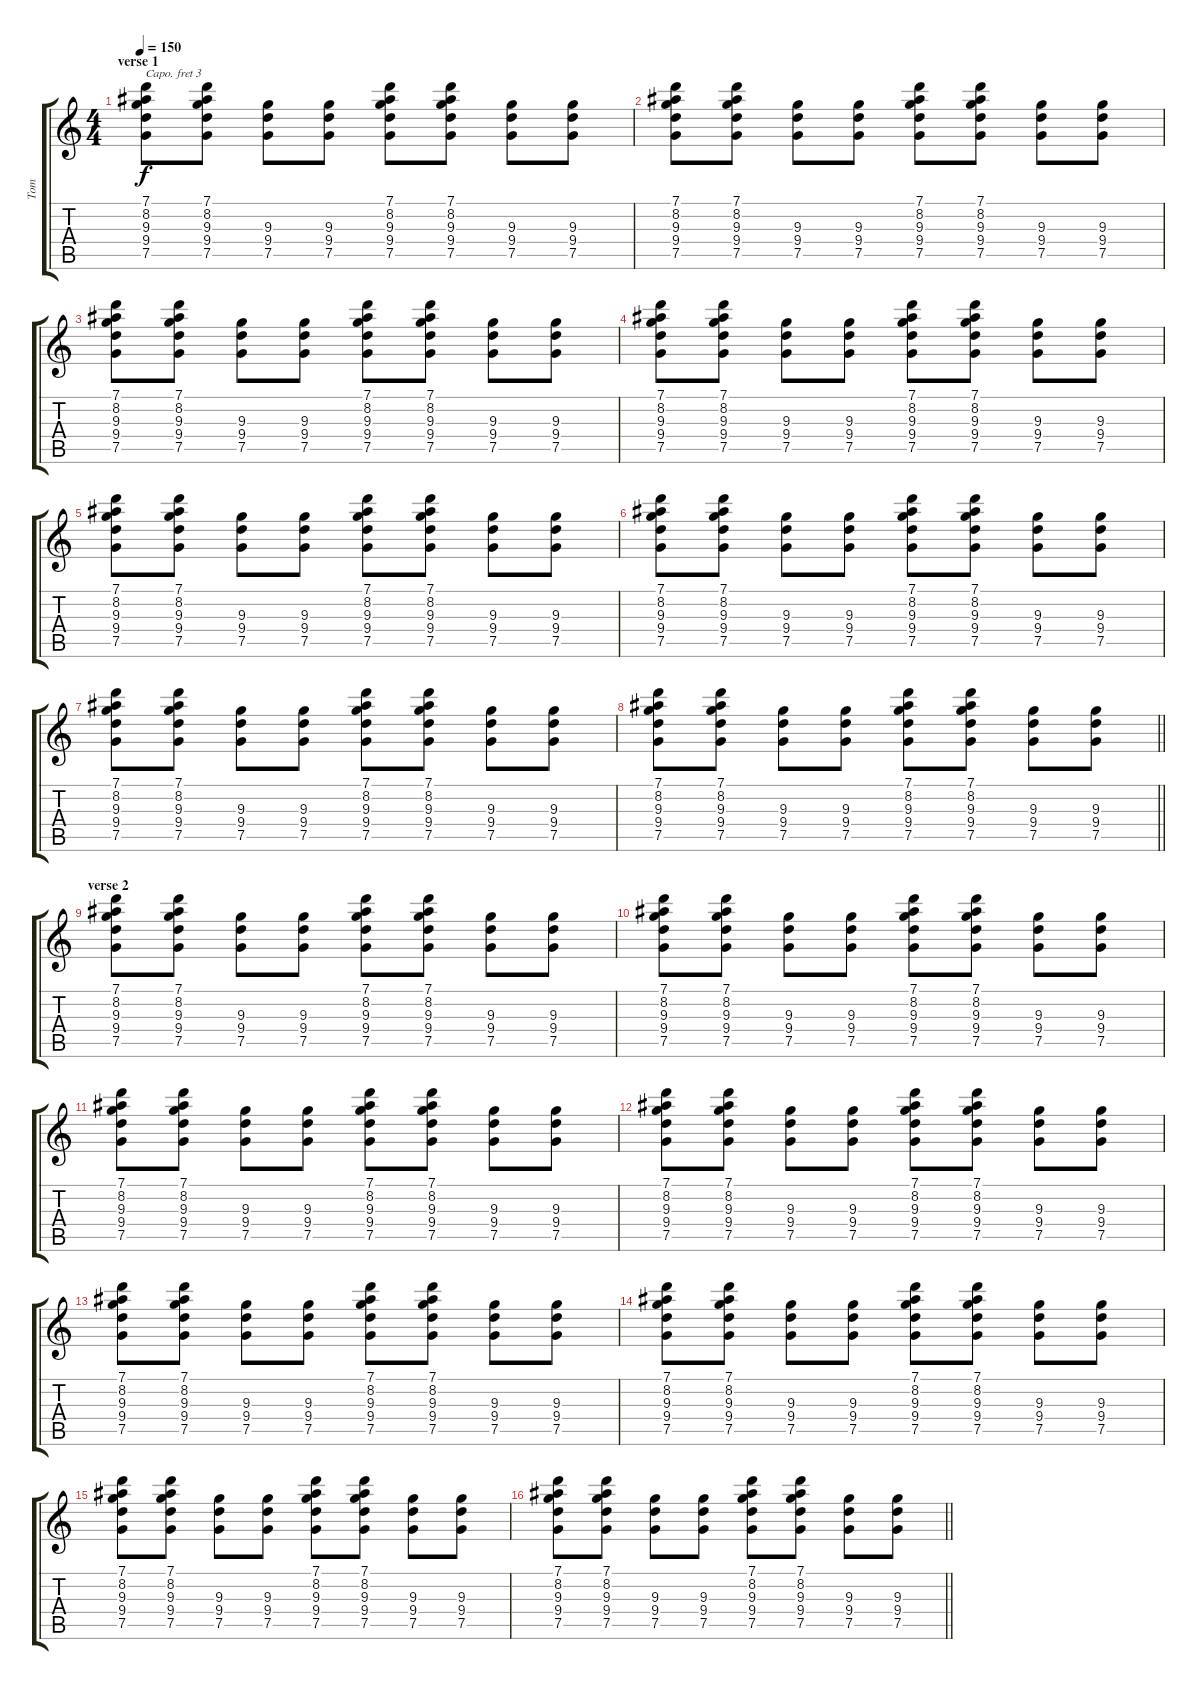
\track ("Tom" "Tom") {instrument electricguitarjazz}
\staff {score tabs}
\capo 3
\tuning (E4 B3 G3 D3 A2 E2) {hide}
\ts (4 4)
\section ("" "verse 1")
\tempo 150
\clef g2
\ks c
(7.1 8.2 9.3 9.4 7.5).8{dy f} (7.1 8.2 9.3 9.4 7.5).8 (9.3 9.4 7.5).8 (9.3 9.4 7.5).8 (7.1 8.2 9.3 9.4 7.5).8 (7.1 8.2 9.3 9.4 7.5).8 (9.3 9.4 7.5).8 (9.3 9.4 7.5).8 |
(7.1 8.2 9.3 9.4 7.5).8 (7.1 8.2 9.3 9.4 7.5).8 (9.3 9.4 7.5).8 (9.3 9.4 7.5).8 (7.1 8.2 9.3 9.4 7.5).8 (7.1 8.2 9.3 9.4 7.5).8 (9.3 9.4 7.5).8 (9.3 9.4 7.5).8 |
(7.1 8.2 9.3 9.4 7.5).8 (7.1 8.2 9.3 9.4 7.5).8 (9.3 9.4 7.5).8 (9.3 9.4 7.5).8 (7.1 8.2 9.3 9.4 7.5).8 (7.1 8.2 9.3 9.4 7.5).8 (9.3 9.4 7.5).8 (9.3 9.4 7.5).8 |
(7.1 8.2 9.3 9.4 7.5).8 (7.1 8.2 9.3 9.4 7.5).8 (9.3 9.4 7.5).8 (9.3 9.4 7.5).8 (7.1 8.2 9.3 9.4 7.5).8 (7.1 8.2 9.3 9.4 7.5).8 (9.3 9.4 7.5).8 (9.3 9.4 7.5).8 |
(7.1 8.2 9.3 9.4 7.5).8 (7.1 8.2 9.3 9.4 7.5).8 (9.3 9.4 7.5).8 (9.3 9.4 7.5).8 (7.1 8.2 9.3 9.4 7.5).8 (7.1 8.2 9.3 9.4 7.5).8 (9.3 9.4 7.5).8 (9.3 9.4 7.5).8 |
(7.1 8.2 9.3 9.4 7.5).8 (7.1 8.2 9.3 9.4 7.5).8 (9.3 9.4 7.5).8 (9.3 9.4 7.5).8 (7.1 8.2 9.3 9.4 7.5).8 (7.1 8.2 9.3 9.4 7.5).8 (9.3 9.4 7.5).8 (9.3 9.4 7.5).8 |
(7.1 8.2 9.3 9.4 7.5).8 (7.1 8.2 9.3 9.4 7.5).8 (9.3 9.4 7.5).8 (9.3 9.4 7.5).8 (7.1 8.2 9.3 9.4 7.5).8 (7.1 8.2 9.3 9.4 7.5).8 (9.3 9.4 7.5).8 (9.3 9.4 7.5).8 |
\barLineRight lightlight
(7.1 8.2 9.3 9.4 7.5).8 (7.1 8.2 9.3 9.4 7.5).8 (9.3 9.4 7.5).8 (9.3 9.4 7.5).8 (7.1 8.2 9.3 9.4 7.5).8 (7.1 8.2 9.3 9.4 7.5).8 (9.3 9.4 7.5).8 (9.3 9.4 7.5).8 |
\section ("" "verse 2")
(7.1 8.2 9.3 9.4 7.5).8 (7.1 8.2 9.3 9.4 7.5).8 (9.3 9.4 7.5).8 (9.3 9.4 7.5).8 (7.1 8.2 9.3 9.4 7.5).8 (7.1 8.2 9.3 9.4 7.5).8 (9.3 9.4 7.5).8 (9.3 9.4 7.5).8 |
(7.1 8.2 9.3 9.4 7.5).8 (7.1 8.2 9.3 9.4 7.5).8 (9.3 9.4 7.5).8 (9.3 9.4 7.5).8 (7.1 8.2 9.3 9.4 7.5).8 (7.1 8.2 9.3 9.4 7.5).8 (9.3 9.4 7.5).8 (9.3 9.4 7.5).8 |
(7.1 8.2 9.3 9.4 7.5).8 (7.1 8.2 9.3 9.4 7.5).8 (9.3 9.4 7.5).8 (9.3 9.4 7.5).8 (7.1 8.2 9.3 9.4 7.5).8 (7.1 8.2 9.3 9.4 7.5).8 (9.3 9.4 7.5).8 (9.3 9.4 7.5).8 |
(7.1 8.2 9.3 9.4 7.5).8 (7.1 8.2 9.3 9.4 7.5).8 (9.3 9.4 7.5).8 (9.3 9.4 7.5).8 (7.1 8.2 9.3 9.4 7.5).8 (7.1 8.2 9.3 9.4 7.5).8 (9.3 9.4 7.5).8 (9.3 9.4 7.5).8 |
(7.1 8.2 9.3 9.4 7.5).8 (7.1 8.2 9.3 9.4 7.5).8 (9.3 9.4 7.5).8 (9.3 9.4 7.5).8 (7.1 8.2 9.3 9.4 7.5).8 (7.1 8.2 9.3 9.4 7.5).8 (9.3 9.4 7.5).8 (9.3 9.4 7.5).8 |
(7.1 8.2 9.3 9.4 7.5).8 (7.1 8.2 9.3 9.4 7.5).8 (9.3 9.4 7.5).8 (9.3 9.4 7.5).8 (7.1 8.2 9.3 9.4 7.5).8 (7.1 8.2 9.3 9.4 7.5).8 (9.3 9.4 7.5).8 (9.3 9.4 7.5).8 |
(7.1 8.2 9.3 9.4 7.5).8 (7.1 8.2 9.3 9.4 7.5).8 (9.3 9.4 7.5).8 (9.3 9.4 7.5).8 (7.1 8.2 9.3 9.4 7.5).8 (7.1 8.2 9.3 9.4 7.5).8 (9.3 9.4 7.5).8 (9.3 9.4 7.5).8 |
\barLineRight lightlight
(7.1 8.2 9.3 9.4 7.5).8 (7.1 8.2 9.3 9.4 7.5).8 (9.3 9.4 7.5).8 (9.3 9.4 7.5).8 (7.1 8.2 9.3 9.4 7.5).8 (7.1 8.2 9.3 9.4 7.5).8 (9.3 9.4 7.5).8 (9.3 9.4 7.5).8
